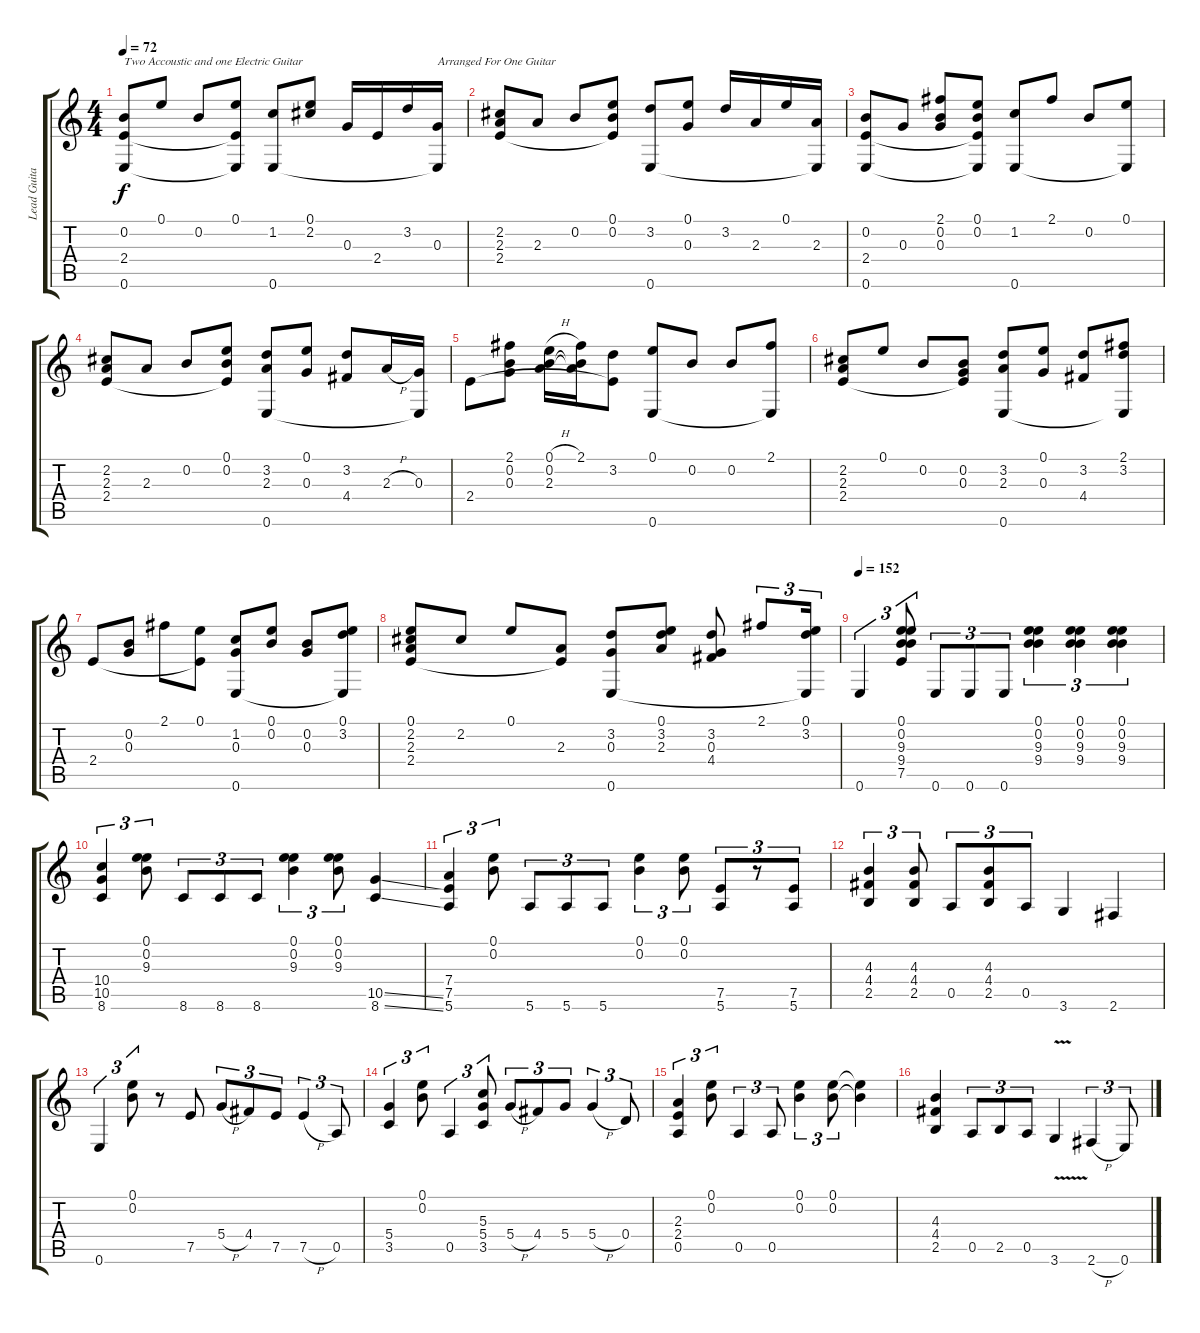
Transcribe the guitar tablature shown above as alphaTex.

\track ("Lead Guitar" "Lead Guita") {instrument acousticguitarnylon}
\staff {score tabs}
\tuning (E4 B3 G3 D3 A2 E2) {hide}
\ts (4 4)
\tempo 72
\clef g2
\ks c
(0.2 2.4 0.6).8{txt "Two Accoustic and one Electric Guitar" dy f instrument acousticguitarnylon} 0.1.8 0.2.8 (0.1 2.4{t} 0.6{t}).8 (1.2 0.6).8 (0.1 2.2).8 0.3.16 2.4.16 3.2.16 (0.3 0.6{t}).16{txt "Arranged For One Guitar"} |
(2.2 2.3 2.4).8 2.3.8 0.2.8 (0.1 0.2 2.4{t}).8 (3.2 0.6).8 (0.1 0.3).8 3.2.16 2.3.16 0.1.16 (2.3 0.6{t}).16 |
(0.2 2.4 0.6).8 0.3.8 (2.1 0.2 0.3).8 (0.1 0.2 2.4{t} 0.6{t}).8 (1.2 0.6).8 2.1.8 0.2.8 (0.1 0.6{t}).8 |
(2.2 2.3 2.4).8 2.3.8 0.2.8 (0.1 0.2 2.4{t}).8 (3.2 2.3 0.6).8 (0.1 0.3).8 (3.2 4.4).8 2.3{h}.16 (0.3 0.6{t}).16 |
2.4.8 (2.1 0.2 0.3).8 (0.1{h} 0.2 2.3).16 (2.1 0.2{t} 2.3{t}).16 (3.2 2.4{t}).8 (0.1 0.6).8 0.2.8 0.2.8 (2.1 0.6{t}).8 |
(2.2 2.3 2.4).8 0.1.8 0.2.8 (0.2 0.3 2.4{t}).8 (3.2 2.3 0.6).8 (0.1 0.3).8 (3.2 4.4).8 (2.1 3.2 0.6{t}).8 |
2.4.8 (0.2 0.3).8 2.1.8 (0.1 2.4{t}).8 (1.2 0.3 0.6).8 (0.1 0.2).8 (0.2 0.3).8 (0.1 3.2 0.6{t}).8 |
(0.1 2.2 2.3 2.4).8 2.2.8 0.1.8 (2.3 2.4{t}).8 (3.2 0.3 0.6).8 (0.1 3.2 2.3).8 (3.2 0.3 4.4).8 2.1.8{tu (3 2)} (0.1 3.2 0.6{t}).16{tu (3 2)} |
\tempo 152
0.6.4{tu (3 2) instrument overdrivenguitar} (0.1 0.2 9.3 9.4 7.5).8{tu (3 2)} 0.6.8{tu (3 2)} 0.6.8{tu (3 2)} 0.6.8{tu (3 2)} (0.1 0.2 9.3 9.4).4{tu (3 2)} (0.1 0.2 9.3 9.4).4{tu (3 2)} (0.1 0.2 9.3 9.4).4{tu (3 2)} |
(10.4 10.5 8.6).4{tu (3 2)} (0.1 0.2 9.3).8{tu (3 2)} 8.6.8{tu (3 2)} 8.6.8{tu (3 2)} 8.6.8{tu (3 2)} (0.1 0.2 9.3).4{tu (3 2)} (0.1 0.2 9.3).8{tu (3 2)} (10.5{ss} 8.6{ss}).4 |
(7.4 7.5 5.6).4{tu (3 2)} (0.1 0.2).8{tu (3 2)} 5.6.8{tu (3 2)} 5.6.8{tu (3 2)} 5.6.8{tu (3 2)} (0.1 0.2).4{tu (3 2)} (0.1 0.2).8{tu (3 2)} (7.5 5.6).8{tu (3 2)} r.8{tu (3 2)} (7.5 5.6).8{tu (3 2)} |
(4.3 4.4 2.5).4{tu (3 2)} (4.3 4.4 2.5).8{tu (3 2)} 0.5.8{tu (3 2)} (4.3 4.4 2.5).8{tu (3 2)} 0.5.8{tu (3 2)} 3.6.4 2.6.4 |
0.6.4{tu (3 2)} (0.1 0.2).8{tu (3 2)} r.8 7.5.8 5.4{h}.8{tu (3 2)} 4.4.8{tu (3 2)} 7.5.8{tu (3 2)} 7.5{h}.4{tu (3 2)} 0.5.8{tu (3 2)} |
(5.4 3.5).4{tu (3 2)} (0.1 0.2).8{tu (3 2)} 0.5.4{tu (3 2)} (5.3 5.4 3.5).8{tu (3 2)} 5.4{h}.8{tu (3 2)} 4.4.8{tu (3 2)} 5.4.8{tu (3 2)} 5.4{h}.4{tu (3 2)} 0.4.8{tu (3 2)} |
(2.3 2.4 0.5).4{tu (3 2)} (0.1 0.2).8{tu (3 2)} 0.5.4{tu (3 2)} 0.5.8{tu (3 2)} (0.1 0.2).4{tu (3 2)} (0.1 0.2).8{tu (3 2)} (0.1{t} 0.2{t}).4 |
(4.3 4.4 2.5).4 0.5.8{tu (3 2)} 2.5.8{tu (3 2)} 0.5.8{tu (3 2)} 3.6{v}.4 2.6{h}.4{tu (3 2)} 0.6.8{tu (3 2)}
